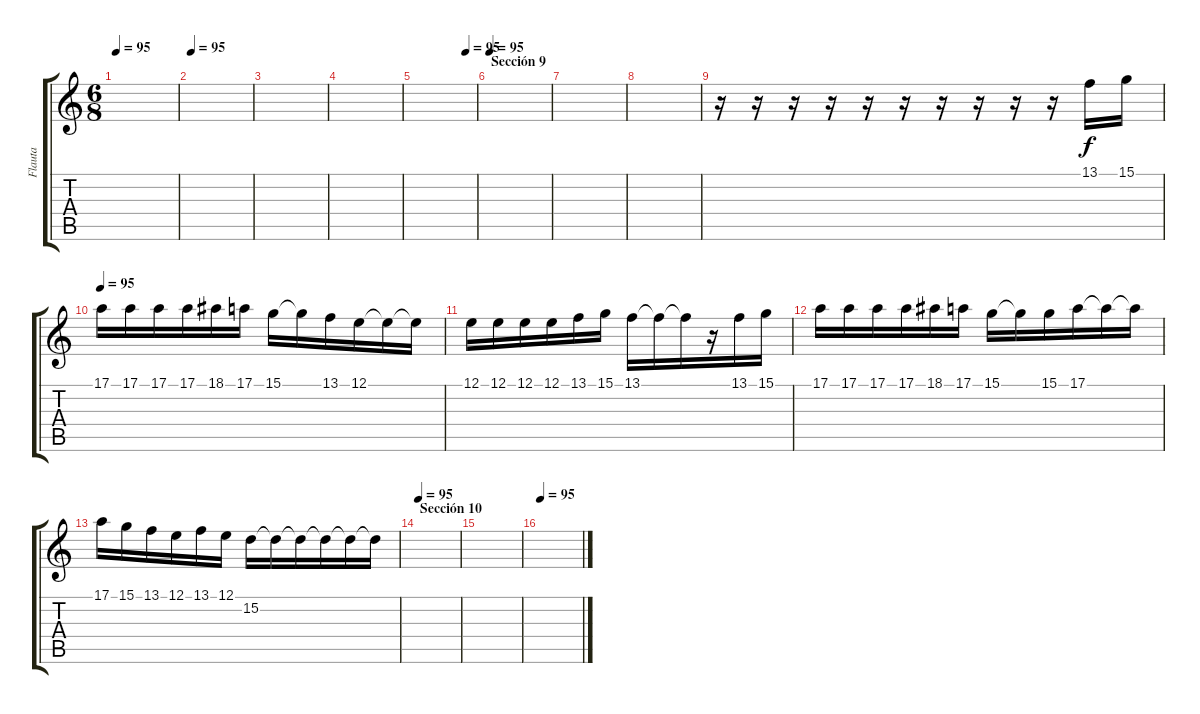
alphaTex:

\track ("Flauta" "Flauta") {instrument flute}
\staff {score tabs}
\tuning (E4 B3 G3 D3 A2 E2) {hide}
\ts (6 8)
\tempo 95
\clef g2
\ks c
|
\tempo 95
|
|
|
\tempo (95 0.8333333333333334)
|
\section ("" "Sección 9")
\tempo 95
|
|
|
r.16 r.16 r.16 r.16 r.16 r.16 r.16 r.16 r.16 r.16 13.1.16 15.1.16 |
\tempo 95
17.1.16 17.1.16 17.1.16 17.1.16 18.1.16 17.1.16 15.1.16 15.1{t}.16 13.1.16 12.1.16 12.1{t}.16 12.1{t}.16 |
12.1.16 12.1.16 12.1.16 12.1.16 13.1.16 15.1.16 13.1.16 13.1{t}.16 13.1{t}.16 r.16 13.1.16 15.1.16 |
17.1.16 17.1.16 17.1.16 17.1.16 18.1.16 17.1.16 15.1.16 15.1{t}.16 15.1.16 17.1.16 17.1{t}.16 17.1{t}.16 |
17.1.16 15.1.16 13.1.16 12.1.16 13.1.16 12.1.16 15.2.16 15.2{t}.16 15.2{t}.16 15.2{t}.16 15.2{t}.16 15.2{t}.16 |
\section ("" "Sección 10")
\tempo 95
|
|
\tempo 95
